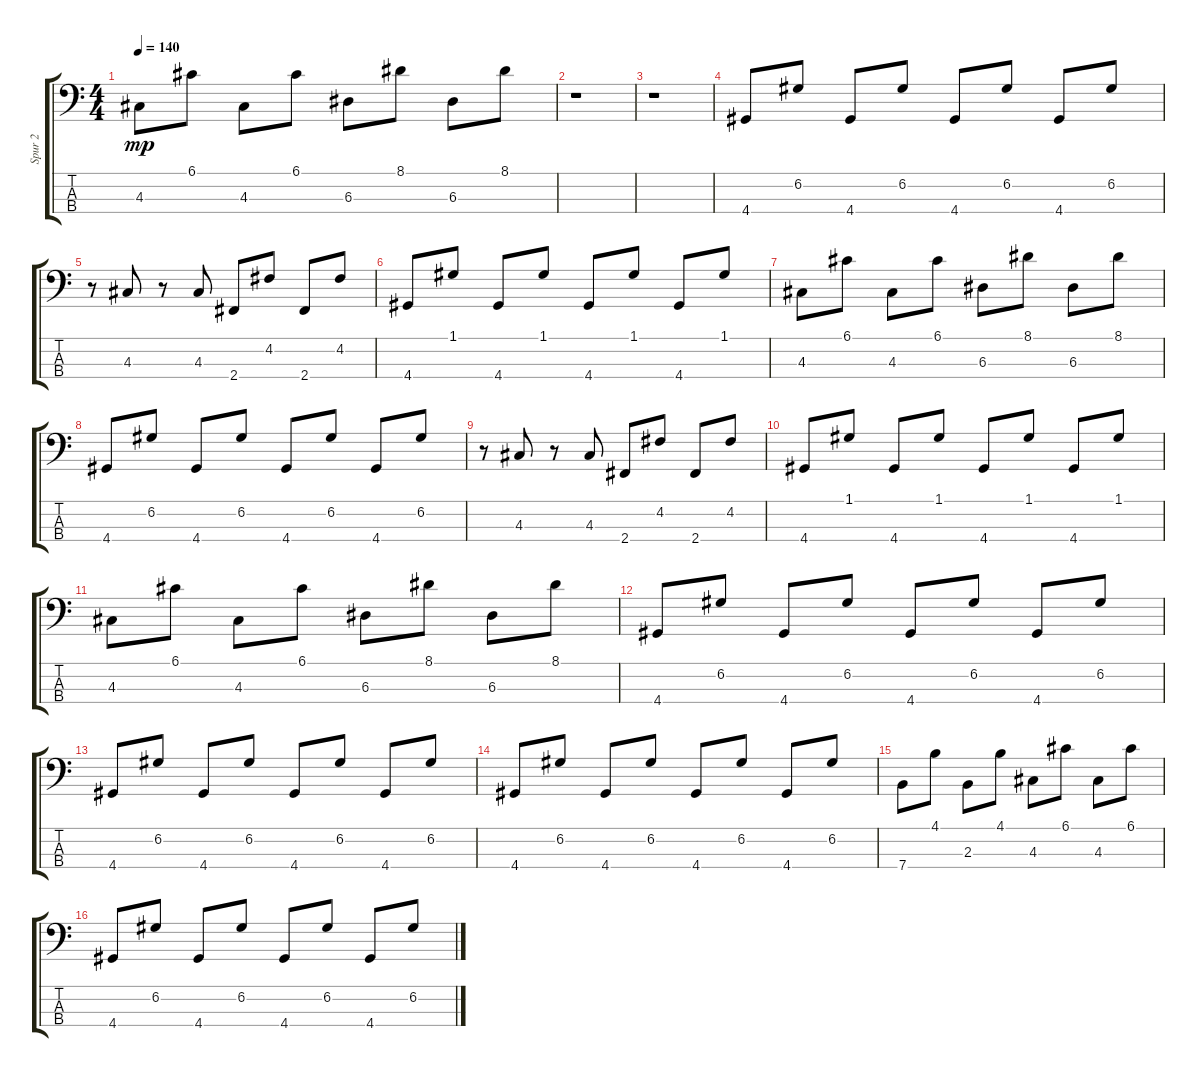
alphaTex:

\track ("Spur 2" "Spur 2") {instrument synthbass2}
\staff {score tabs}
\tuning (G2 D2 A1 E1) {hide}
\ts (4 4)
\tempo 140
\clef f4
\ks c
4.3.8{dy mp} 6.1.8 4.3.8 6.1.8 6.3.8 8.1.8 6.3.8 8.1.8 |
r.1 |
r.1 |
4.4.8 6.2.8 4.4.8 6.2.8 4.4.8 6.2.8 4.4.8 6.2.8 |
r.8 4.3.8 r.8 4.3.8 2.4.8 4.2.8 2.4.8 4.2.8 |
4.4.8 1.1.8 4.4.8 1.1.8 4.4.8 1.1.8 4.4.8 1.1.8 |
4.3.8 6.1.8 4.3.8 6.1.8 6.3.8 8.1.8 6.3.8 8.1.8 |
4.4.8 6.2.8 4.4.8 6.2.8 4.4.8 6.2.8 4.4.8 6.2.8 |
r.8 4.3.8 r.8 4.3.8 2.4.8 4.2.8 2.4.8 4.2.8 |
4.4.8 1.1.8 4.4.8 1.1.8 4.4.8 1.1.8 4.4.8 1.1.8 |
4.3.8 6.1.8 4.3.8 6.1.8 6.3.8 8.1.8 6.3.8 8.1.8 |
4.4.8 6.2.8 4.4.8 6.2.8 4.4.8 6.2.8 4.4.8 6.2.8 |
4.4.8 6.2.8 4.4.8 6.2.8 4.4.8 6.2.8 4.4.8 6.2.8 |
4.4.8 6.2.8 4.4.8 6.2.8 4.4.8 6.2.8 4.4.8 6.2.8 |
7.4.8 4.1.8 2.3.8 4.1.8 4.3.8 6.1.8 4.3.8 6.1.8 |
4.4.8 6.2.8 4.4.8 6.2.8 4.4.8 6.2.8 4.4.8 6.2.8
